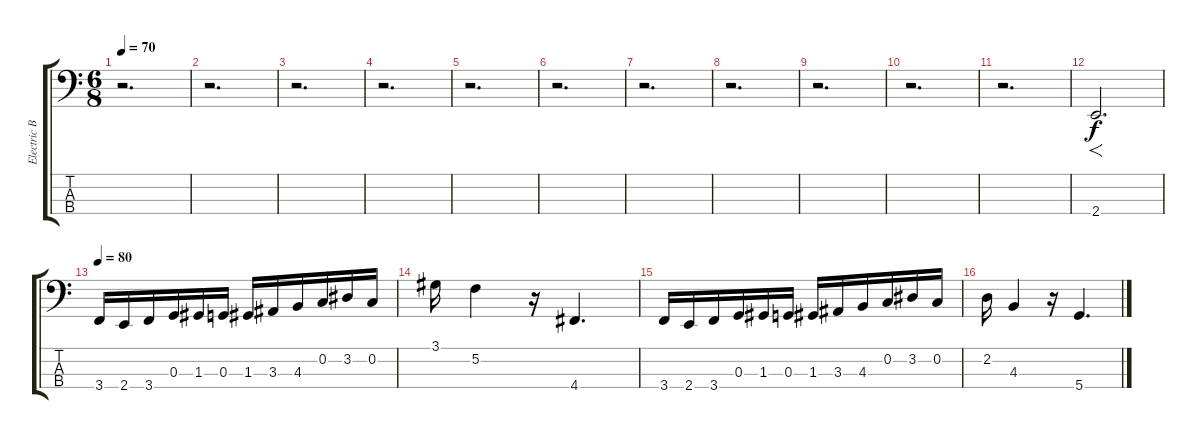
\track ("Electric Bass" "Electric B") {instrument electricbassfinger}
\staff {score tabs}
\tuning (F2 C2 G1 D1) {hide}
\ts (6 8)
\tempo 70
\clef f4
\ks c
r.2{d dy f instrument electricbassfinger} |
r.2{d} |
r.2{d} |
r.2{d} |
r.2{d} |
r.2{d} |
r.2{d} |
r.2{d} |
r.2{d} |
r.2{d} |
r.2{d} |
2.4.2{f d} |
\tempo 80
3.4.16 2.4.16 3.4.16 0.3.16 1.3.16 0.3.16 1.3.16 3.3.16 4.3.16 0.2.16 3.2.16 0.2.16 |
3.1.16 5.2.4 r.16 4.4.4{d} |
3.4.16 2.4.16 3.4.16 0.3.16 1.3.16 0.3.16 1.3.16 3.3.16 4.3.16 0.2.16 3.2.16 0.2.16 |
2.2.16 4.3.4 r.16 5.4.4{d}
